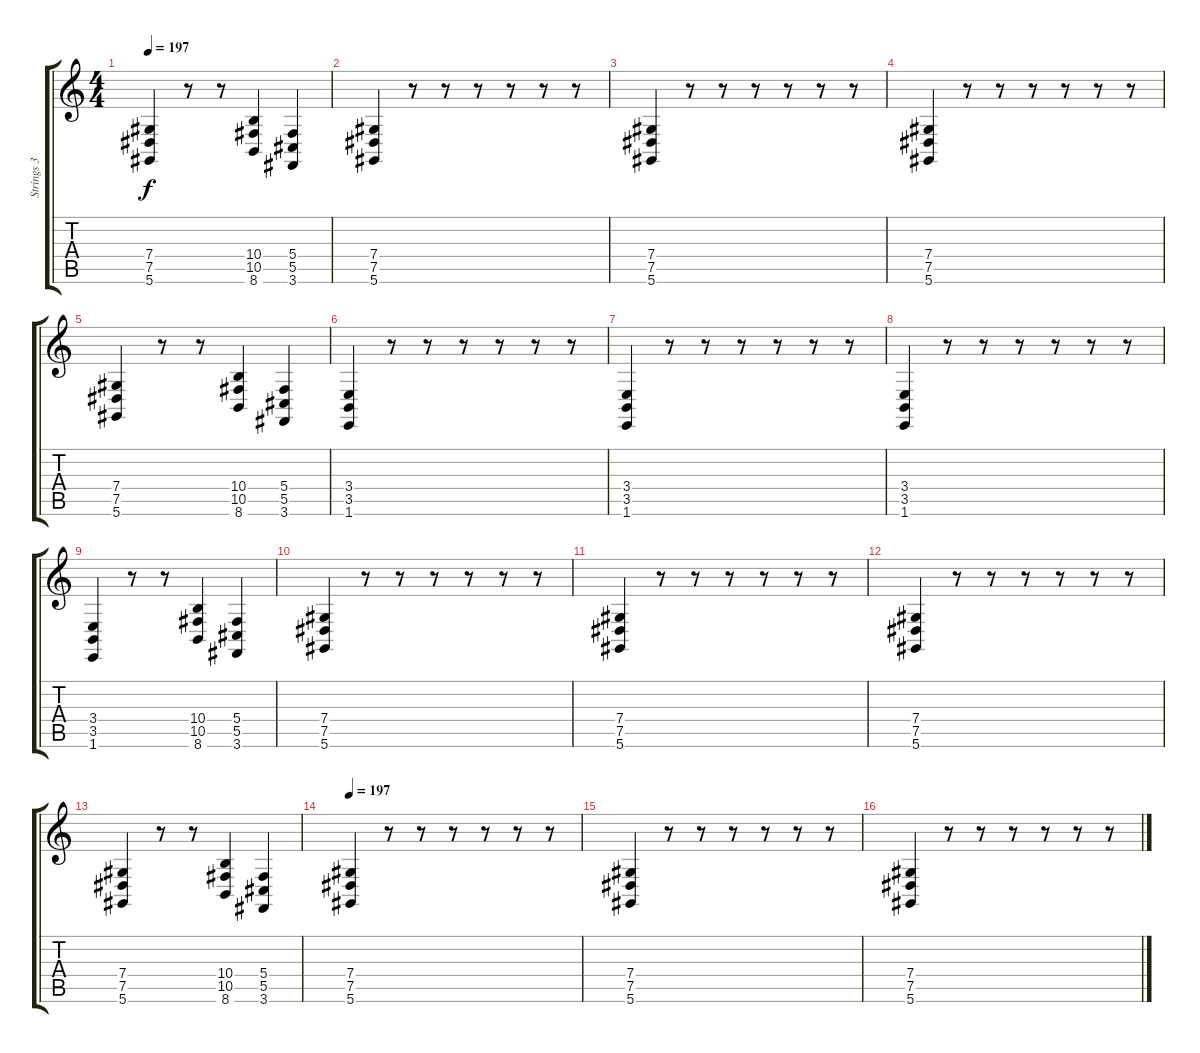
\track ("Strings 3" "Strings 3") {instrument stringensemble2}
\staff {score tabs}
\tuning (Eb4 Bb3 Gb3 Db3 Ab2 Eb2) {hide}
\ts (4 4)
\tempo 197
\clef g2
\ks c
(7.4 7.5 5.6).4{dy f} r.8 r.8 (10.4 10.5 8.6).4 (5.4 5.5 3.6).4 |
(7.4 7.5 5.6).4 r.8 r.8 r.8 r.8 r.8 r.8 |
(7.4 7.5 5.6).4 r.8 r.8 r.8 r.8 r.8 r.8 |
(7.4 7.5 5.6).4 r.8 r.8 r.8 r.8 r.8 r.8 |
(7.4 7.5 5.6).4 r.8 r.8 (10.4 10.5 8.6).4 (5.4 5.5 3.6).4 |
(3.4 3.5 1.6).4 r.8 r.8 r.8 r.8 r.8 r.8 |
(3.4 3.5 1.6).4 r.8 r.8 r.8 r.8 r.8 r.8 |
(3.4 3.5 1.6).4 r.8 r.8 r.8 r.8 r.8 r.8 |
(3.4 3.5 1.6).4 r.8 r.8 (10.4 10.5 8.6).4 (5.4 5.5 3.6).4 |
(7.4 7.5 5.6).4 r.8 r.8 r.8 r.8 r.8 r.8 |
(7.4 7.5 5.6).4 r.8 r.8 r.8 r.8 r.8 r.8 |
(7.4 7.5 5.6).4 r.8 r.8 r.8 r.8 r.8 r.8 |
(7.4 7.5 5.6).4 r.8 r.8 (10.4 10.5 8.6).4 (5.4 5.5 3.6).4 |
\tempo 197
(7.4 7.5 5.6).4 r.8 r.8 r.8 r.8 r.8 r.8 |
(7.4 7.5 5.6).4 r.8 r.8 r.8 r.8 r.8 r.8 |
(7.4 7.5 5.6).4 r.8 r.8 r.8 r.8 r.8 r.8
